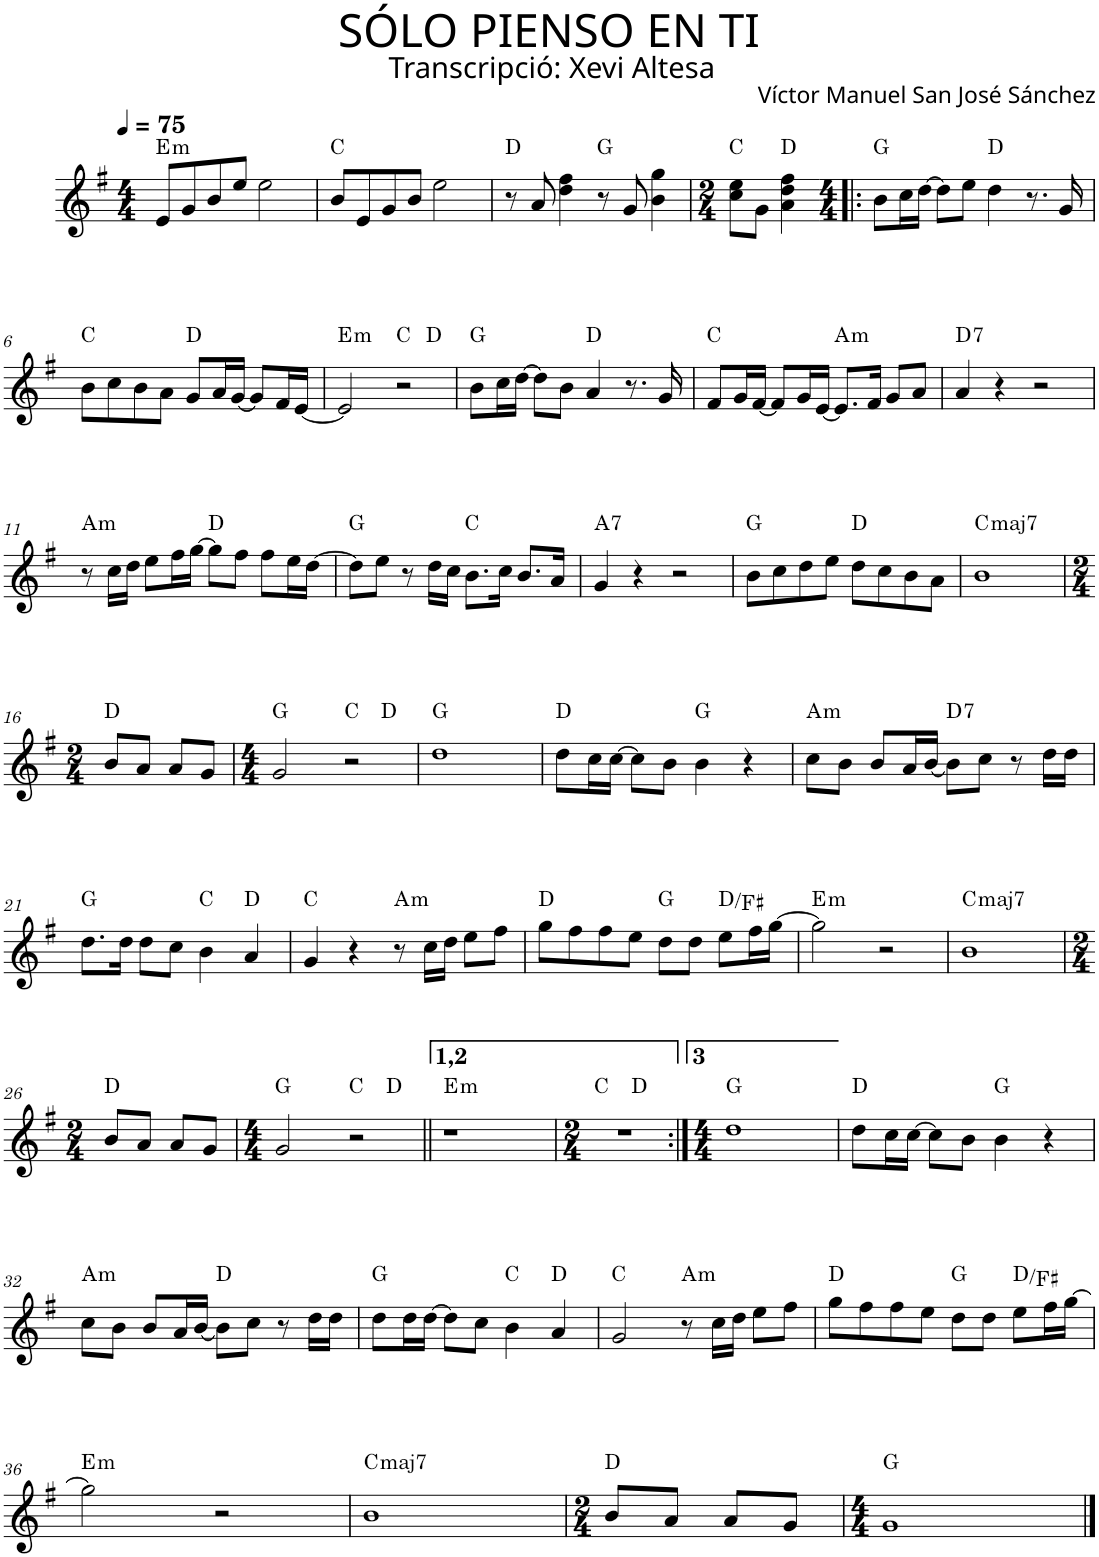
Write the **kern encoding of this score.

**kern	**harte
*part1	*part1
*staff1	*
*I"P1	*
*clefG2	*
*k[f#]	*
*G:	*
*M4/4	*
*MM75	*
=1	=1
!	!LO:H:kt=m
8e/L	E:min
8g/	.
8b/	.
8ee/J	.
2ee\	.
=2	=2
8b/L	C:maj
8e/	.
8g/	.
8b/J	.
2ee\	.
=3	=3
8r	D:maj
8a/	.
4dd\ 4ff#\	.
8r	G:maj
8g/	.
4b\ 4gg\	.
=4	=4
*M2/4	*
8cc\ 8ee\L	C:maj
8g\J	.
4a\ 4dd\ 4ff#\	D:maj
=5!|:	=5!|:
*M4/4	*
8b\L	G:maj
16cc\L	.
[>16dd\JJ	.
8dd\L]	.
8ee\J	.
4dd\	D:maj
8.r	.
16g/	.
!!LO:LB:g=z
=6	=6
8b\L	C:maj
8cc\	.
8b\	.
8a\J	.
8g/L	D:maj
16a/L	.
[<16g/JJ	.
8g/L]	.
16f#/L	.
[<16e/JJ	.
=7	=7
!	!LO:H:kt=m
*^	*
2e/]	2.ryy	E:min
2r	.	C:maj
.	4ryy	D:maj
*v	*v	*
=8	=8
8b\L	G:maj
16cc\L	.
[>16dd\JJ	.
8dd\L]	.
8b\J	.
4a/	D:maj
8.r	.
16g/	.
=9	=9
8f#/L	C:maj
16g/L	.
[<16f#/JJ	.
8f#/L]	.
16g/L	.
[<16e/JJ	.
!	!LO:H:kt=m
8.e/L]	A:min
16f#/Jk	.
8g/L	.
8a/J	.
=10	=10
!	!LO:H:kt=7
4a/	D:7
4r	.
2r	.
!!LO:LB:g=z
=11	=11
!	!LO:H:kt=m
8r	A:min
16cc\LL	.
16dd\JJ	.
8ee\L	.
16ff#\L	.
[>16gg\JJ	.
8gg\L]	D:maj
8ff#\J	.
8ff#\L	.
16ee\L	.
[>16dd\JJ	.
=12	=12
8dd\L]	G:maj
8ee\J	.
8r	.
16dd\LL	.
16cc\JJ	.
8.b\L	C:maj
16cc\Jk	.
8.b/L	.
16a/Jk	.
=13	=13
!	!LO:H:kt=7
4g/	A:7
4r	.
2r	.
=14	=14
8b\L	G:maj
8cc\	.
8dd\	.
8ee\J	.
8dd\L	D:maj
8cc\	.
8b\	.
8a\J	.
=15	=15
!	!LO:H:kt=maj7
1b	C:maj7
!!LO:LB:g=z
=16	=16
*M2/4	*
8b/L	D:maj
8a/J	.
8a/L	.
8g/J	.
=17	=17
*M4/4	*
*^	*
2g/	2.ryy	G:maj
2r	.	C:maj
.	4ryy	D:maj
*v	*v	*
=18	=18
1dd	G:maj
=19	=19
8dd\L	D:maj
16cc\L	.
[>16cc\JJ	.
8cc\L]	.
8b\J	.
4b\	G:maj
4r	.
=20	=20
!	!LO:H:kt=m
8cc\L	A:min
8b\J	.
8b/L	.
16a/L	.
[<16b/JJ	.
!	!LO:H:kt=7
8b\L]	D:7
8cc\J	.
8r	.
16dd\LL	.
16dd\JJ	.
!!LO:LB:g=z
=21	=21
8.dd\L	G:maj
16dd\Jk	.
8dd\L	.
8cc\J	.
4b\	C:maj
4a/	D:maj
=22	=22
4g/	C:maj
4r	.
!	!LO:H:kt=m
8r	A:min
16cc\LL	.
16dd\JJ	.
8ee\L	.
8ff#\J	.
=23	=23
8gg\L	D:maj
8ff#\	.
8ff#\	.
8ee\J	.
8dd\L	G:maj
8dd\J	.
8ee\L	D:maj/3
16ff#\L	.
[>16gg\JJ	.
=24	=24
!	!LO:H:kt=m
2gg\]	E:min
2r	.
=25	=25
!	!LO:H:kt=maj7
1b	C:maj7
!!LO:LB:g=z
=26	=26
*M2/4	*
8b/L	D:maj
8a/J	.
8a/L	.
8g/J	.
=27	=27
*M4/4	*
*^	*
2g/	2.ryy	G:maj
2r	.	C:maj
.	4ryy	D:maj
=28||	=28||	=28||
!	!	!LO:H:kt=m
*v	*v	*
1r	E:min
=29	=29
*M2/4	*
*^	*
2r	4ryy	C:maj
.	4ryy	D:maj
*v	*v	*
=30:|!	=30:|!
*M4/4	*
1dd	G:maj
=31	=31
8dd\L	D:maj
16cc\L	.
[>16cc\JJ	.
8cc\L]	.
8b\J	.
4b\	G:maj
4r	.
!!LO:LB:g=z
=32	=32
!	!LO:H:kt=m
8cc\L	A:min
8b\J	.
8b/L	.
16a/L	.
[<16b/JJ	.
8b\L]	D:maj
8cc\J	.
8r	.
16dd\LL	.
16dd\JJ	.
=33	=33
8dd\L	G:maj
16dd\L	.
[>16dd\JJ	.
8dd\L]	.
8cc\J	.
4b\	C:maj
4a/	D:maj
=34	=34
2g/	C:maj
!	!LO:H:kt=m
8r	A:min
16cc\LL	.
16dd\JJ	.
8ee\L	.
8ff#\J	.
=35	=35
8gg\L	D:maj
8ff#\	.
8ff#\	.
8ee\J	.
8dd\L	G:maj
8dd\J	.
8ee\L	D:maj/3
16ff#\L	.
[>16gg\JJ	.
!!LO:LB:g=z
=36	=36
!	!LO:H:kt=m
2gg\]	E:min
2r	.
=37	=37
!	!LO:H:kt=maj7
1b	C:maj7
=38	=38
*M2/4	*
8b/L	D:maj
8a/J	.
8a/L	.
8g/J	.
=39	=39
*M4/4	*
1g	G:maj
==	==
*-	*-
